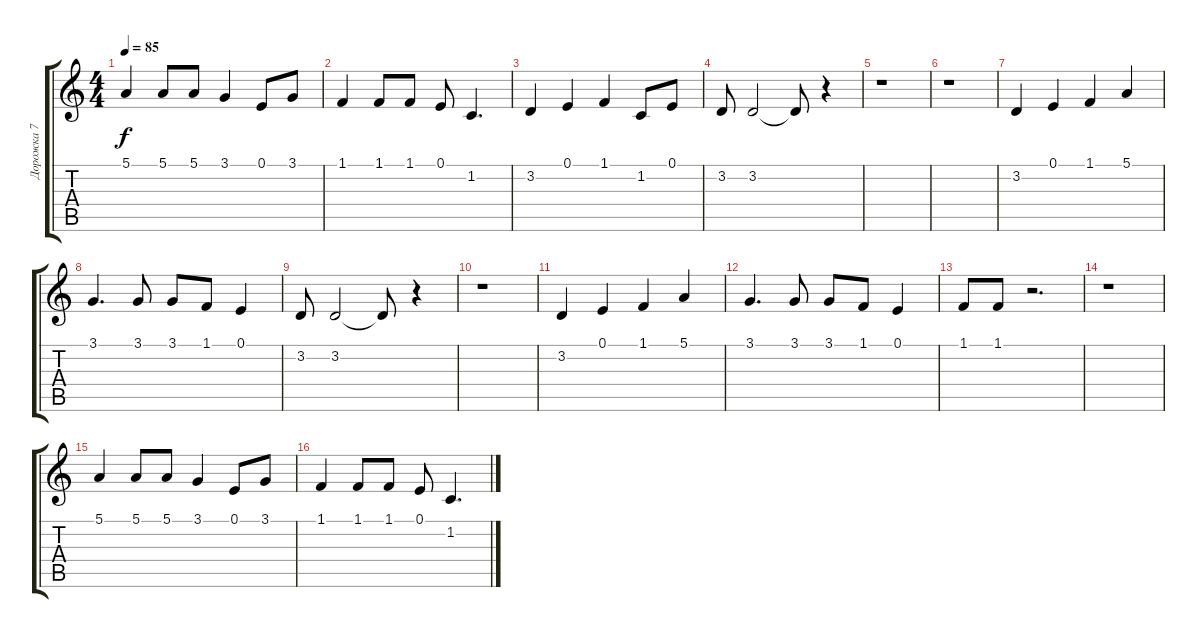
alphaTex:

\track ("Дорожка 7" "Дорожка 7") {instrument fx5brightness}
\staff {score tabs}
\tuning (E4 B3 G3 D3 A2 E2) {hide}
\ts (4 4)
\tempo 85
\clef g2
\ks c
5.1.4{dy f} 5.1.8 5.1.8 3.1.4 0.1.8 3.1.8 |
1.1.4 1.1.8 1.1.8 0.1.8 1.2.4{d} |
3.2.4 0.1.4 1.1.4 1.2.8 0.1.8 |
3.2.8 3.2.2 3.2{t}.8 r.4 |
r.1 |
r.1 |
3.2.4 0.1.4 1.1.4 5.1.4 |
3.1.4{d} 3.1.8 3.1.8 1.1.8 0.1.4 |
3.2.8 3.2.2 3.2{t}.8 r.4 |
r.1 |
3.2.4 0.1.4 1.1.4 5.1.4 |
3.1.4{d} 3.1.8 3.1.8 1.1.8 0.1.4 |
1.1.8 1.1.8 r.2{d} |
r.1 |
5.1.4 5.1.8 5.1.8 3.1.4 0.1.8 3.1.8 |
1.1.4 1.1.8 1.1.8 0.1.8 1.2.4{d}
